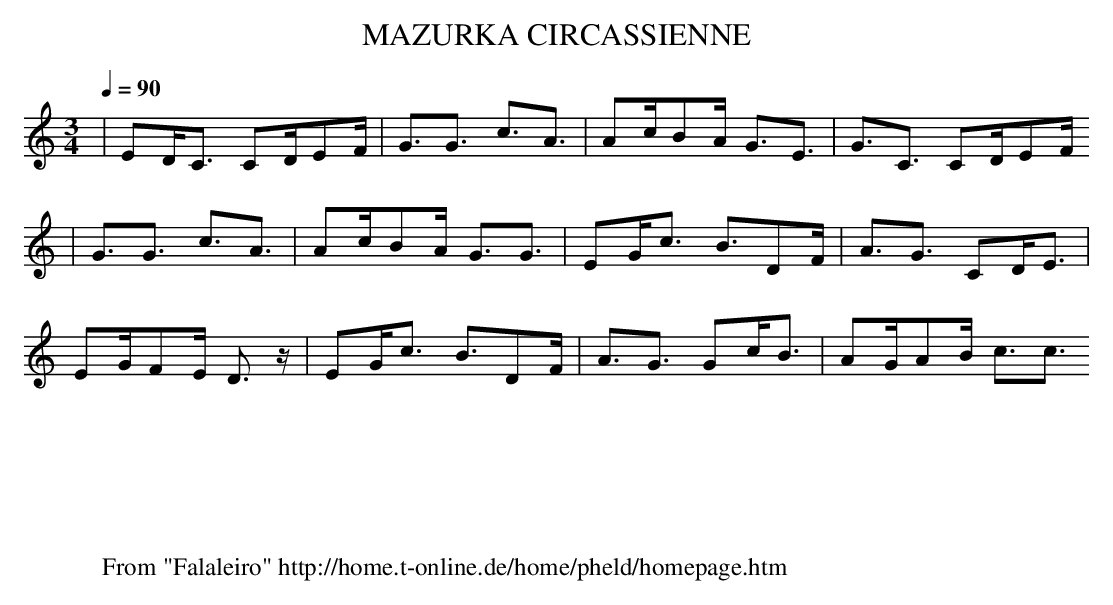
X:1
T:MAZURKA CIRCASSIENNE
M:3/4
L:1/8
Q:1/4=90
K:C
|ED/2C3/2 CD/2EF/2|G3/2G3/2 c3/2A3/2|Ac/2BA/2 G3/2E3/2|G3/2C3/2 CD/2EF/2
|
G3/2G3/2 c3/2A3/2|Ac/2BA/2 G3/2G3/2|EG/2c3/2 B3/2DF/2|A3/2G3/2 CD/2E3/2|
EG/2FE/2 D3/2 z/2 |EG/2c3/2 B3/2DF/2|A3/2G3/2 Gc/2B3/2|AG/2AB/2 c3/2c3/2
|
W:
W: From "Falaleiro" http://home.t-online.de/home/pheld/homepage.htm
